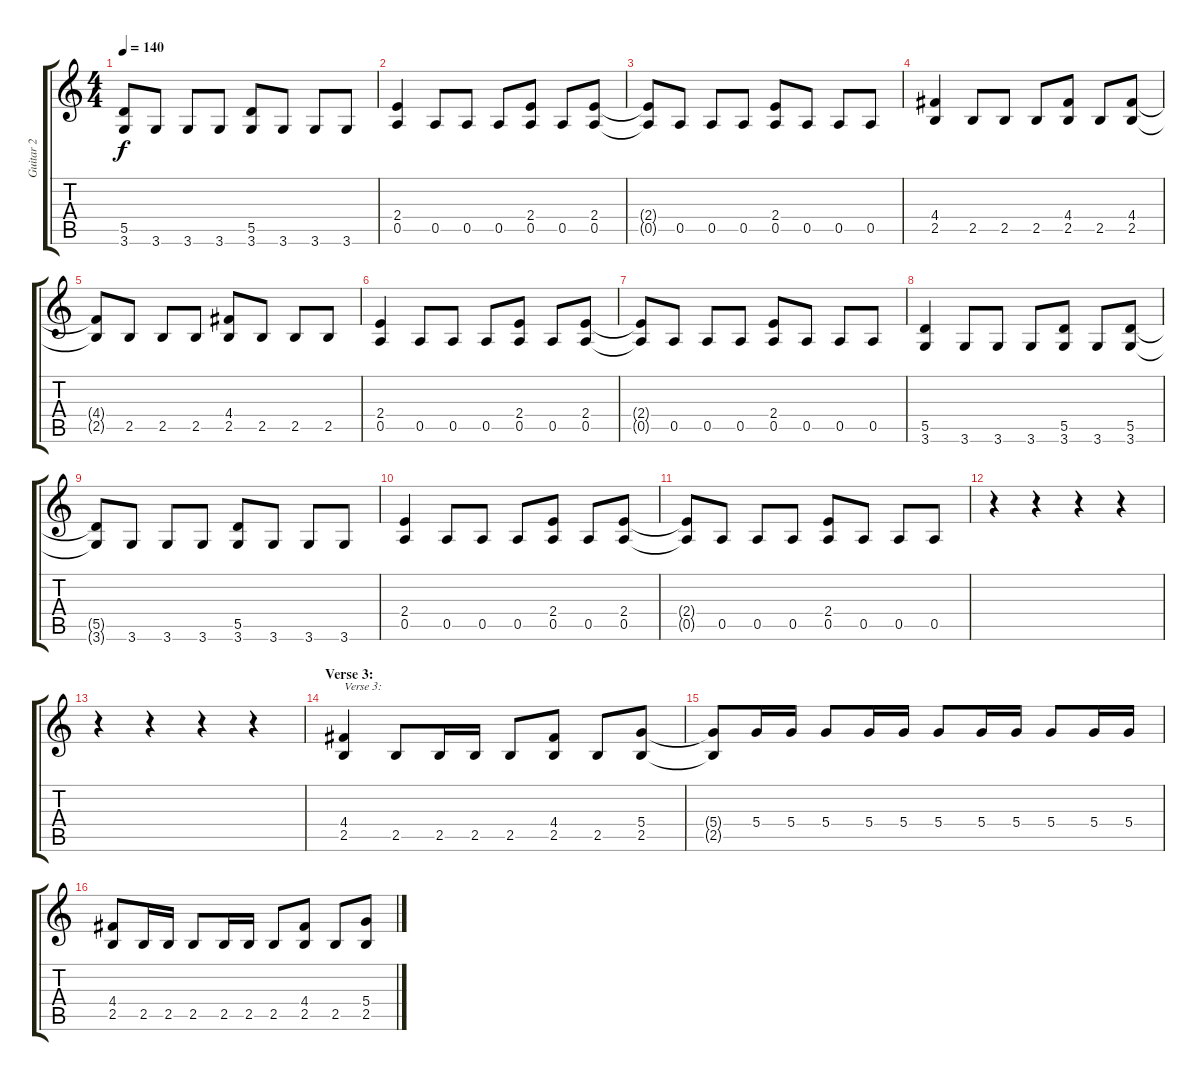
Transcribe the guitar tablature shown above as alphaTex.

\track ("Guitar 2" "Guitar 2") {instrument distortionguitar}
\staff {score tabs}
\tuning (E4 B3 G3 D3 A2 E2) {hide}
\ts (4 4)
\tempo 140
\clef g2
\ks c
(5.5{t} 3.6{t}).8{dy f} 3.6.8 3.6.8 3.6.8 (5.5 3.6).8 3.6.8 3.6.8 3.6.8 |
(2.4 0.5).4 0.5.8 0.5.8 0.5.8 (2.4 0.5).8 0.5.8 (2.4 0.5).8 |
(2.4{t} 0.5{t}).8 0.5.8 0.5.8 0.5.8 (2.4 0.5).8 0.5.8 0.5.8 0.5.8 |
(4.4 2.5).4 2.5.8 2.5.8 2.5.8 (4.4 2.5).8 2.5.8 (4.4 2.5).8 |
(4.4{t} 2.5{t}).8 2.5.8 2.5.8 2.5.8 (4.4 2.5).8 2.5.8 2.5.8 2.5.8 |
(2.4 0.5).4 0.5.8 0.5.8 0.5.8 (2.4 0.5).8 0.5.8 (2.4 0.5).8 |
(2.4{t} 0.5{t}).8 0.5.8 0.5.8 0.5.8 (2.4 0.5).8 0.5.8 0.5.8 0.5.8 |
(5.5 3.6).4 3.6.8 3.6.8 3.6.8 (5.5 3.6).8 3.6.8 (5.5 3.6).8 |
(5.5{t} 3.6{t}).8 3.6.8 3.6.8 3.6.8 (5.5 3.6).8 3.6.8 3.6.8 3.6.8 |
(2.4 0.5).4 0.5.8 0.5.8 0.5.8 (2.4 0.5).8 0.5.8 (2.4 0.5).8 |
(2.4{t} 0.5{t}).8 0.5.8 0.5.8 0.5.8 (2.4 0.5).8 0.5.8 0.5.8 0.5.8 |
r.4 r.4 r.4 r.4 |
r.4 r.4 r.4 r.4 |
\section ("" "Verse 3:")
(4.4 2.5).4{txt "Verse 3:"} 2.5.8 2.5.16 2.5.16 2.5.8 (4.4 2.5).8 2.5.8 (5.4 2.5).8 |
(5.4{t} 2.5{t}).8 5.4.16 5.4.16 5.4.8 5.4.16 5.4.16 5.4.8 5.4.16 5.4.16 5.4.8 5.4.16 5.4.16 |
(4.4 2.5).8 2.5.16 2.5.16 2.5.8 2.5.16 2.5.16 2.5.8 (4.4 2.5).8 2.5.8 (5.4 2.5).8
